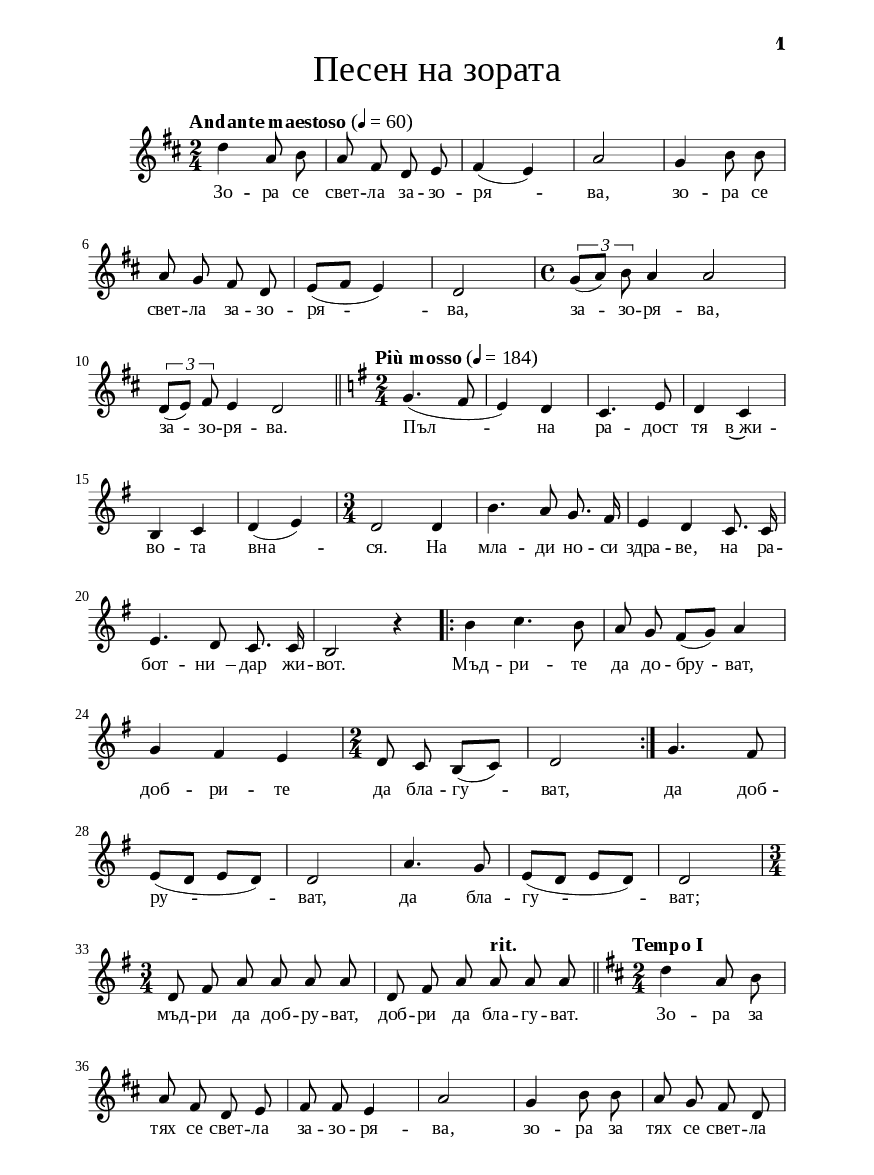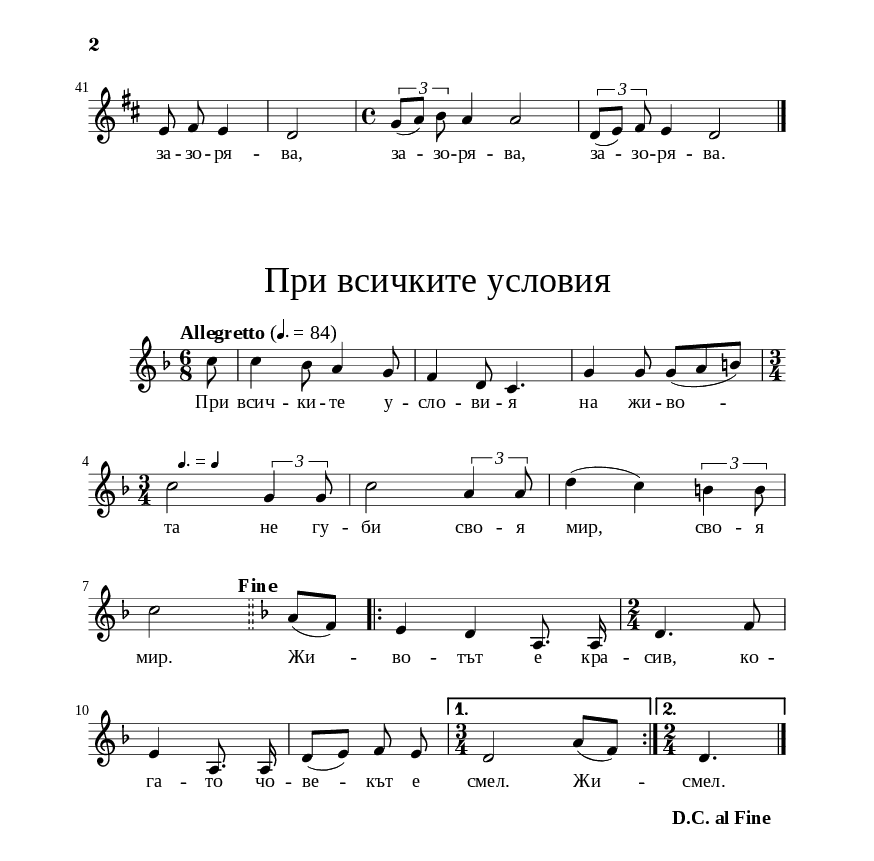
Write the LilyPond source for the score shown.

\version "2.24.4"

% include paper part and global functions
\include "include/globals.ily"

\bookpart {
  \label #'ref106
  \tocItem \markup "Песен на зората"
  \include "include/bookpart-paper.ily"
  \paper {
      print-first-page-number = ##t
      bookpart-level-page-numbering = ##t
  print-page-number = ##t
      first-page-number = #89
}
\score {
    \include "include/score-layout.ily"

    \new Voice \relative c' {
      \clef treble
      \key d \major
      \time 2/4
      \tempoFunc "Andante maestoso" 4 "60"
      \autoBeamOff
      d'4 a8 b8 | a8 fis8 d e | fis4 ( e4 ) | a2 | g4 b8 b| \break

      a8 g fis d | e [ ( fis ] e4 )  | d2 | \time 4/4 \tuplet 3/2 { { g8 [ (   a8 ) ] b8 } } a4 a2 \break

      \tuplet 3/2 {    { d,8 [( e8 )] } fis8 } e4 d2 \bar "||"  \key g \major \time 2/4
      \tempoFunc "Più mosso" 4 "184"
      g4. ( fis8 | e4 ) d4 | c4. e8 |  d4 c | \break

      b4 c | d (e) | \time 3/4 d2 d4 | b'4. a8 g8. fis16 | e4 d c8. c16  | \break

      e4. d8 c8. c16 | b2 r4 \bar ".|:"
      b'4 c4. b8 | a8 g fis [(g)] a4  \break

      g4 fis e | \time 2/4 d8 c b8 [(c8) ] | d2 |
      \bar ":|." g4. fis8 | \break

      e8 [( d ] e [d ]) | d2 | a'4. g8  |  e8 [( d8  ] e8 [d8 ]) | d2 | \break

      \time 3/4 d8 fis a a a a | d, fis a \tempo "rit." a a a \bar "||" \key d \major \time 2/4 \tempo "Tempo I" d4 a8 b | \break

      a8 fis d e | fis fis e4| a2 | g4 b8 b | a g fis d | \break

      e8 fis e4 | d2 | \time 4/4 \tuplet 3/2 { g8 [(a8)] b } a4 a2 | \tuplet 3/2 {d,8 [(e8)] fis8  }e4 d2 \bar "|."


    }

    \addlyrics {
      Зо -- ра се свет -- ла за -- зо -- ря -- ва,
      зо -- ра се свет -- ла за -- зо -- ря -- ва,
      за -- зо -- ря -- ва, за -- зо -- ря -- ва.

      Пъл -- на ра -- дост тя в~жи -- во -- та вна -- ся.

      На мла -- ди но -- си здра -- ве,

      на ра -- бот -- "ни  –" дар жи -- вот.

      Мъд -- ри -- те да до -- бру -- ват,

      доб -- ри -- те да бла -- гу -- ват,

      да доб -- ру -- ват, да бла -- гу -- ват;

      мъд -- ри да доб -- ру -- ват,

      доб -- ри да бла -- гу -- ват.

      Зо -- ра за тях се свет -- ла за -- зо -- ря -- ва,

      зо -- ра за тях се свет -- ла за -- зо -- ря -- ва,

      за -- зо -- ря -- ва, за -- зо -- ря -- ва.
    }

    \header {
      title = \titleFunc #'ref_desc_11 "Песен на зората" "Pesen na zorata"
    }

    \midi{}

  } % score

  \markup \vspace #4

  \label #'ref107
  \tocItem \markup "При всичките условия"
  \include "include/bookpart-paper.ily"
  \score {
    \include "include/score-layout.ily"

    \new Voice \relative c' {
      \clef treble
      \key f \major
      \time 6/8
      \tempoFunc "Allegretto" 4. "84"
      \partial 8
      c'8 | c4 bes8 a4 g8 | f4 d8 c4. | g'4  g8 g8 (a b)  | \break

      \time 3/4 \tempo \markup {
        % make tempo note smaller
        \concat {
          \normal-text { "        " }
          \teeny \general-align #Y #DOWN \note {4.} #0.8
          \normal-text { " = " }
          \teeny \general-align #Y #DOWN \note {4} #0.8
        }
      }
      c2 \tuplet 3/2 { g4 g8} | c2 \tuplet 3/2 { a4 a8 } | d4 (c) \tupletUp \tuplet 3/2 { b b8 } | \tupletNeutral \break

      \tempo "                  Fine" c2  \bar "!!" \key d \minor a8 ( f8 ) \autoBeamOff \repeat volta 2 {
        e4 d a8. a16 | \time 2/4 d4. f8 | \break
        e4 a,8. a16 | d8 [(e8)] f8 e |
      }
      \alternative {
        {\time 3/4 d2 a'8 [(f)] }
        {\time 2/4 d4. }
      }
      \bar "|."

    }

    \addlyrics {
      При всич -- ки -- те у -- сло -- ви -- я на жи -- во -- та

      не гу -- би сво -- я мир, сво -- я мир.

      Жи -- во -- тът е кра -- сив,

      ко -- га -- то чо -- ве -- кът е смел.

      Жи -- смел.
    }

    \header {
      title = \titleFunc #'ref_desc_11 "При всичките условия" "Pri vsičkite uslovija"
    }

    \midi{}

  } % score

  \markup \dc-one "D.C. al Fine"



} % bookpart
